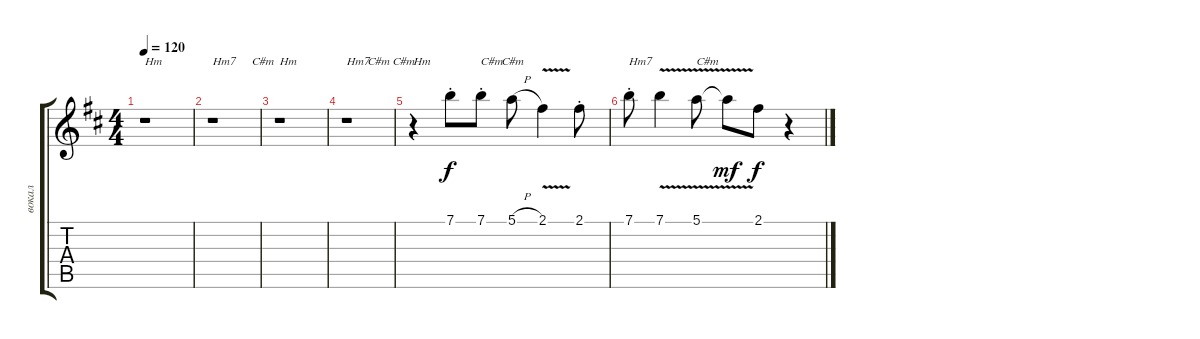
\track ("вокал" "вокал") {instrument electricguitarjazz}
\staff {score tabs}
\tuning (E4 B3 G3 D3 A2 E2) {hide}
\ts (4 4)
\tempo 120
\clef g2
\ks bminor
r.1{txt "Hm                              C#m" dy f} |
r.1{txt "Hm7                                            C#m"} |
r.1{txt "Hm                                C#m"} |
r.1{txt "Hm7                                            C#m"} |
r.4{txt "Hm                           "} 7.1{st}.8 7.1{st}.8{txt "C#m"} 5.1{h}.8 2.1{v}.4 2.1{st}.8 |
7.1{st}.8{txt "Hm7                      "} 7.1{v}.4 5.1{v}.8{txt "C#m"} 5.1{t}.8{dy mf} 2.1.8{dy f} r.4
